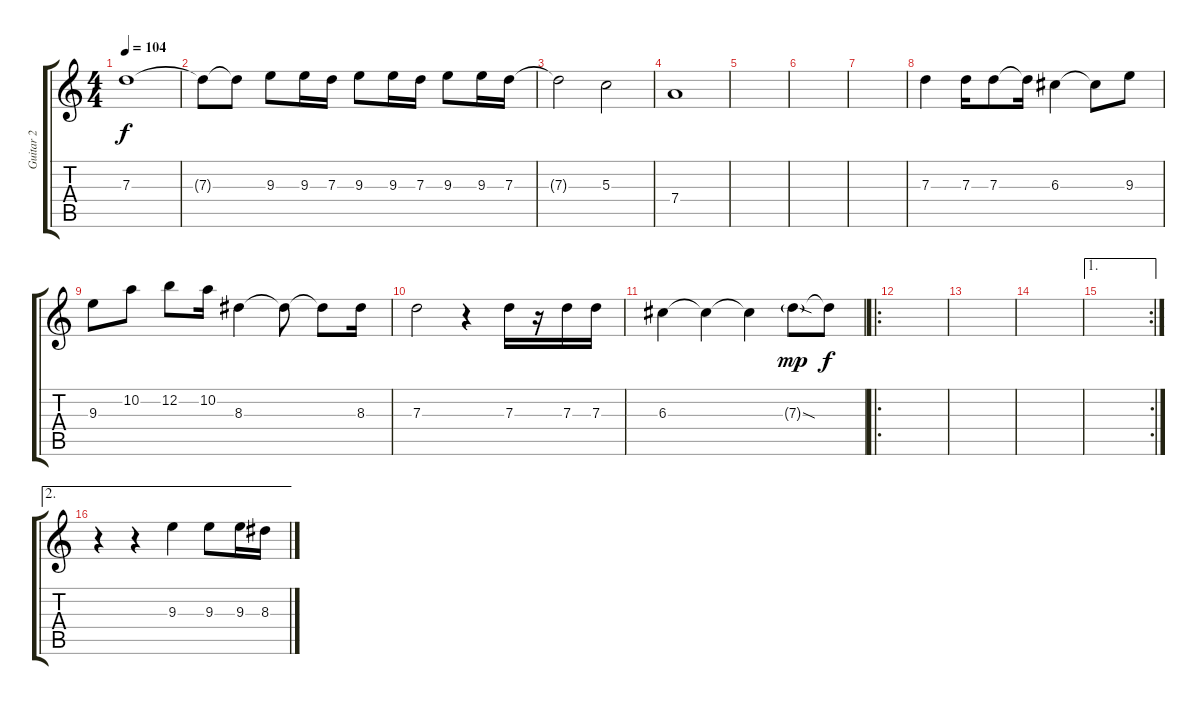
\track ("Guitar 2" "Guitar 2") {instrument overdrivenguitar}
\staff {score tabs}
\tuning (E4 B3 G3 D3 A2 E2) {hide}
\ts (4 4)
\tempo 104
\clef g2
\ks c
7.3{t}.1{dy f} |
7.3{t}.8 7.3{t}.8 9.3.8 9.3.16 7.3.16 9.3.8 9.3.16 7.3.16 9.3.8 9.3.16 7.3.16 |
7.3{t}.2 5.3.2 |
7.4.1 |
|
|
|
7.3.4 7.3.16 7.3.8 7.3{t}.16 6.3.4 6.3{t}.8 9.3.8 |
9.3.8 10.2.8 12.2.8 10.2.16 8.3.4 8.3{t}.8 8.3{t}.8 8.3.16 |
7.3.2 r.4 7.3.16 r.16 7.3.16 7.3.16 |
6.3.4 6.3{t}.4 6.3{t}.4 7.3{sod g}.8{dy mp} 7.3{t}.8{dy f} |
\ro
|
|
|
\ae 1
\rc 2
|
\ae 2
r.4 r.4 9.3.4 9.3.8 9.3.16 8.3.16
